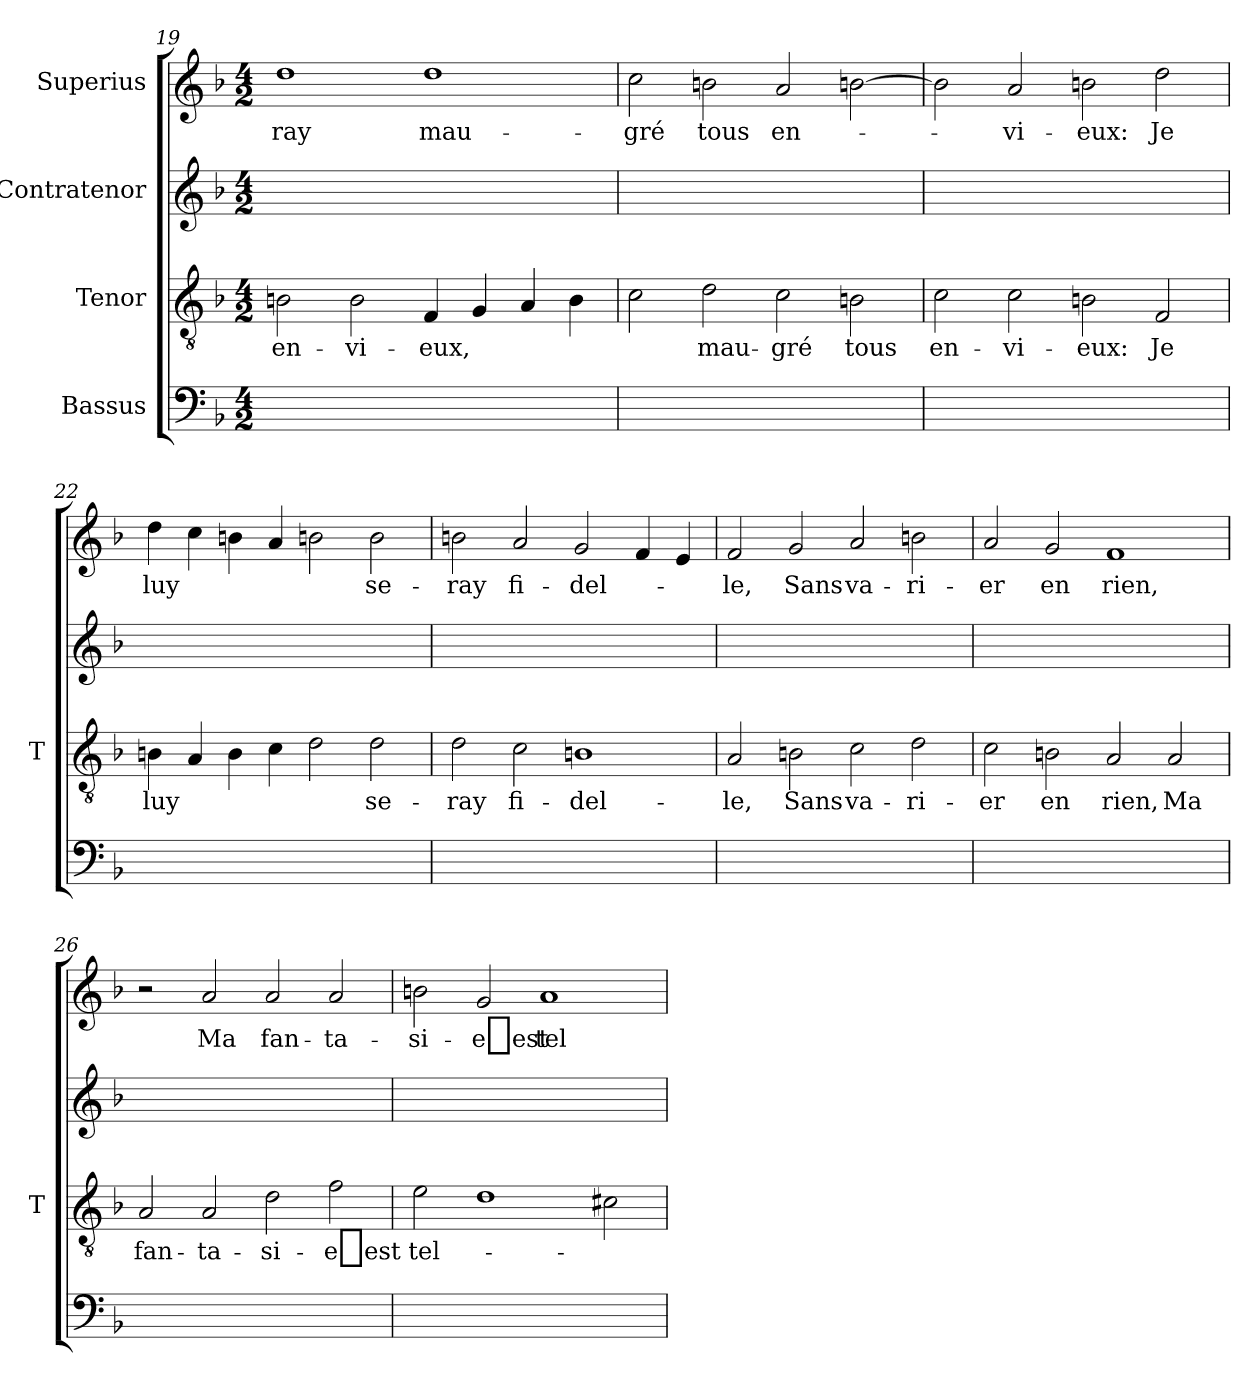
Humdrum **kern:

**kern	**kern	**text	**kern	**kern	**text
*part4	*part3	*part3	*part2	*part1	*part1
*staff4	*staff3	*staff3	*staff2	*staff1	*staff1
*I"Bassus	*I"Tenor	*	*I"Contratenor	*I"Superius	*
*	*I'T	*	*	*	*
*clefF4	*clefGv2	*	*clefG2	*clefG2	*
*k[b-]	*k[b-]	*	*k[b-]	*k[b-]	*
*M4/2	*M4/2	*	*M4/2	*M4/2	*
=19	=19	=19	=19	=19	=19
0ryy	2B	en-	0ryy	1dd	-ray
.	2B	vi-	.	.	.
.	4F	-eux,	.	1dd	mau-
.	4G	.	.	.	.
.	4A	.	.	.	.
.	4B	.	.	.	.
=20	=20	=20	=20	=20	=20
0ryy	2c	.	0ryy	2cc	-gré
.	2d	mau-	.	2bn	-tous
.	2c	-gré	.	2a	en-
.	2B	-tous	.	[2bn	.
=21	=21	=21	=21	=21	=21
0ryy	2c	en-	0ryy	2b]	.
.	2c	vi-	.	2a	vi-
.	2B	-eux:	.	2bn	-eux:
.	2F	-Je	.	2dd	-Je
=22	=22	=22	=22	=22	=22
0ryy	4B	-luy	0ryy	4dd	-luy
.	4A	.	.	4cc	.
.	4B	.	.	4bn	.
.	4c	.	.	4a	.
.	2d	.	.	2bn	.
.	2d	se-	.	2b	se-
=23	=23	=23	=23	=23	=23
0ryy	2d	-ray	0ryy	2bn	-ray
.	2c	fi-	.	2a	fi-
.	1B	del-	.	2g	del-
.	.	.	.	4f	.
.	.	.	.	4e	.
=24	=24	=24	=24	=24	=24
0ryy	2A	-le,	0ryy	2f	-le,
.	2B	-Sans	.	2g	-Sans
.	2c	va-	.	2a	va-
.	2d	ri-	.	2bn	ri-
=25	=25	=25	=25	=25	=25
0ryy	2c	-er	0ryy	2a	-er
.	2B	-en	.	2g	-en
.	2A	-rien,	.	1f	-rien,
.	2A	-Ma	.	.	.
=26	=26	=26	=26	=26	=26
0ryy	2A	fan-	0ryy	2r	.
.	2A	ta-	.	2a	-Ma
.	2d	si-	.	2a	fan-
.	2f	-e_est	.	2a	ta-
=27	=27	=27	=27	=27	=27
0ryy	2e	tel-	0ryy	2bn	si-
.	1d	.	.	2g	-e_est
.	.	.	.	1a	tel-
.	2c#X	.	.	.	.
=	=	=	=	=	=
*-	*-	*-	*-	*-	*-
